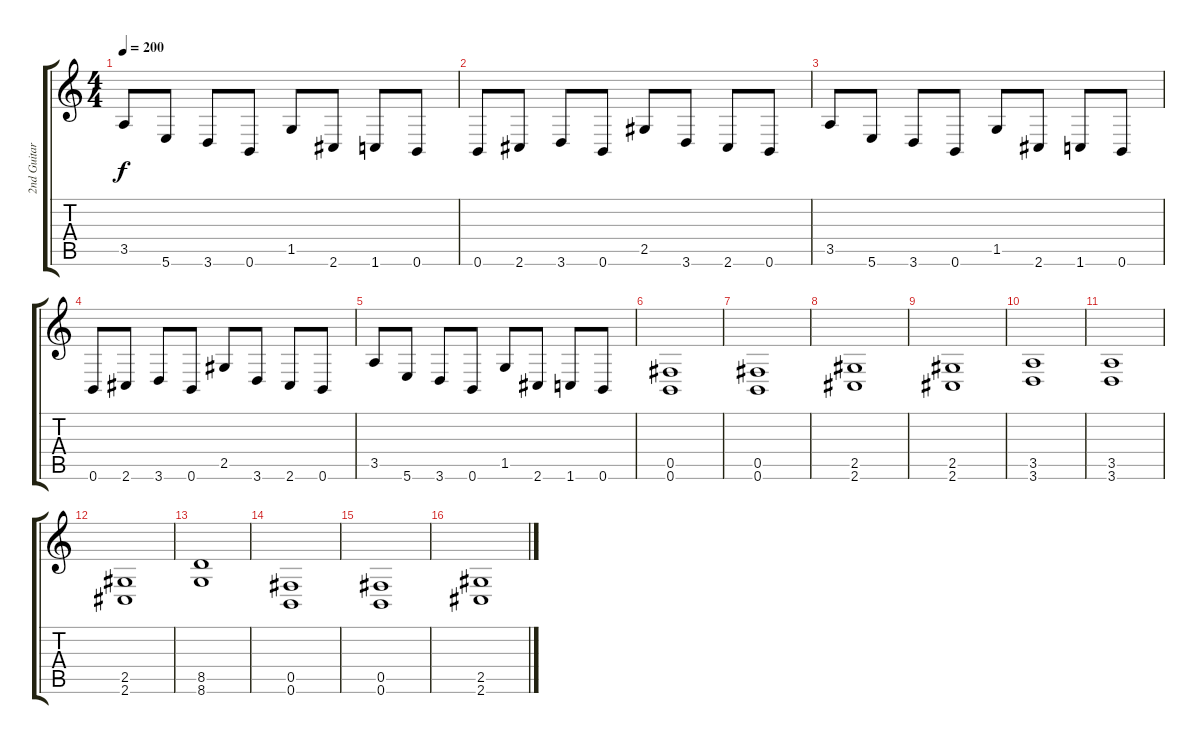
\track ("2nd Guitar" "2nd Guitar") {instrument distortionguitar}
\staff {score tabs}
\tuning (Db4 Ab3 E3 B2 Gb2 B1) {hide}
\ts (4 4)
\tempo 200
\clef g2
\ks c
3.5.8{dy f} 5.6.8 3.6.8 0.6.8 1.5.8 2.6.8 1.6.8 0.6.8 |
0.6.8 2.6.8 3.6.8 0.6.8 2.5.8 3.6.8 2.6.8 0.6.8 |
3.5.8 5.6.8 3.6.8 0.6.8 1.5.8 2.6.8 1.6.8 0.6.8 |
0.6.8 2.6.8 3.6.8 0.6.8 2.5.8 3.6.8 2.6.8 0.6.8 |
3.5.8 5.6.8 3.6.8 0.6.8 1.5.8 2.6.8 1.6.8 0.6.8 |
(0.5 0.6).1 |
(0.5 0.6).1 |
(2.5 2.6).1 |
(2.5 2.6).1 |
(3.5 3.6).1 |
(3.5 3.6).1 |
(2.5 2.6).1 |
(8.5 8.6).1 |
(0.5 0.6).1 |
(0.5 0.6).1 |
(2.5 2.6).1
